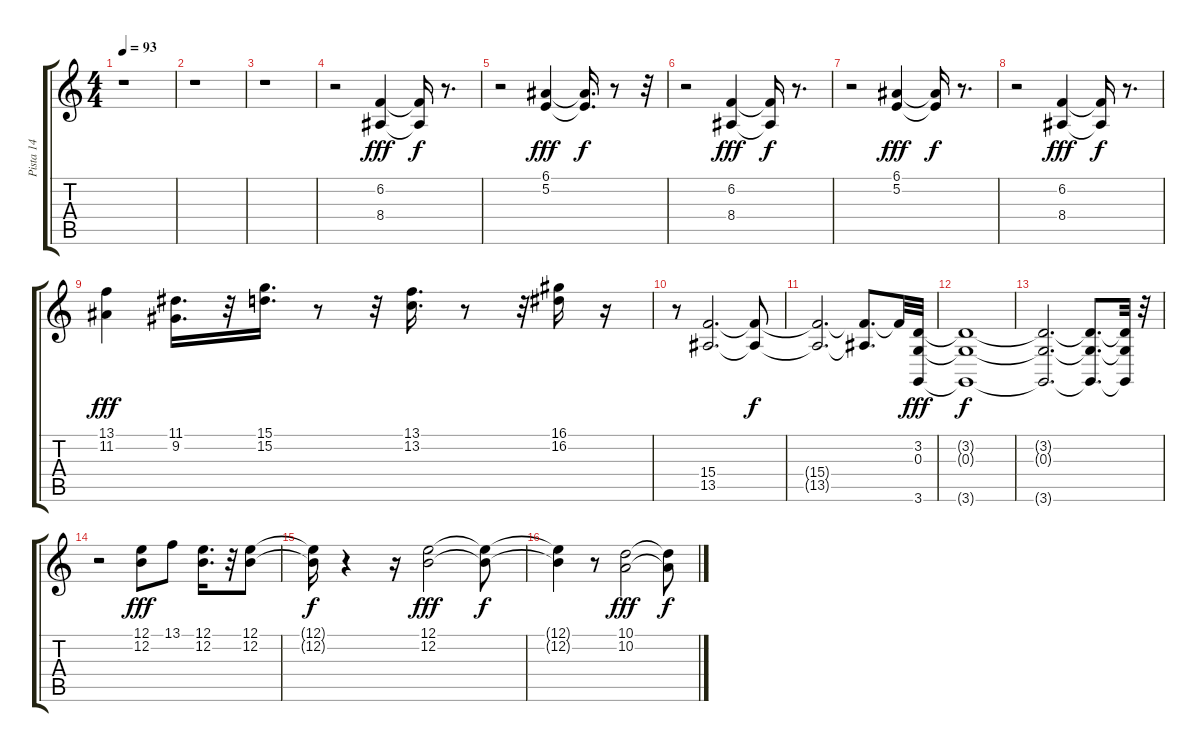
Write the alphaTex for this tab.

\track ("Pista 14" "Pista 14") {instrument synthstrings2}
\staff {score tabs}
\tuning (E4 B3 G3 D3 A2 E2) {hide}
\ts (4 4)
\tempo 93
\clef g2
\ks c
r.1{dy fff} |
r.1 |
r.1 |
r.2 (6.2 8.4).4 (6.2{t} 8.4{t}).16{dy f} r.8{d} |
r.2 (6.1 5.2).4{dy fff balance 1} (6.1{t} 5.2{t}).16{d dy f} r.8 r.32 |
r.2 (6.2 8.4).4{dy fff balance 1} (6.2{t} 8.4{t}).16{dy f} r.8{d} |
r.2 (6.1 5.2).4{dy fff balance 1} (6.1{t} 5.2{t}).16{dy f} r.8{d} |
r.2 (6.2 8.4).4{dy fff balance 1} (6.2{t} 8.4{t}).16{dy f} r.8{d} |
(13.1 11.2).4{dy fff balance 9} (11.1 9.2).16{d} r.32 (15.1 15.2).16{d} r.8 r.32 (13.1 13.2).16{d} r.8 r.32 (16.1 16.2).16 r.16 |
r.8 (15.4 13.5).2{d} (15.4{t} 13.5{t}).8{dy f} |
(15.4{t} 13.5{t}).2{d} (15.4{t} 13.5{t}).8{d} 15.4{t}.32 (3.2 0.3 3.6).32{dy fff} |
(3.2{t} 0.3{t} 3.6{t}).1{dy f} |
(3.2{t} 0.3{t} 3.6{t}).2{d} (3.2{t} 0.3{t} 3.6{t}).8{d} (3.2{t} 0.3{t} 3.6{t}).32 r.32 |
r.2 (12.1 12.2).8{dy fff} 13.1.8 (12.1 12.2).16{d} r.32 (12.1 12.2).8 |
(12.1{t} 12.2{t}).16{dy f} r.4 r.16 (12.1 12.2).2{dy fff} (12.1{t} 12.2{t}).8{dy f} |
(12.1{t} 12.2{t}).4 r.8 (10.1 10.2).2{dy fff} (10.1{t} 10.2{t}).8{dy f}
